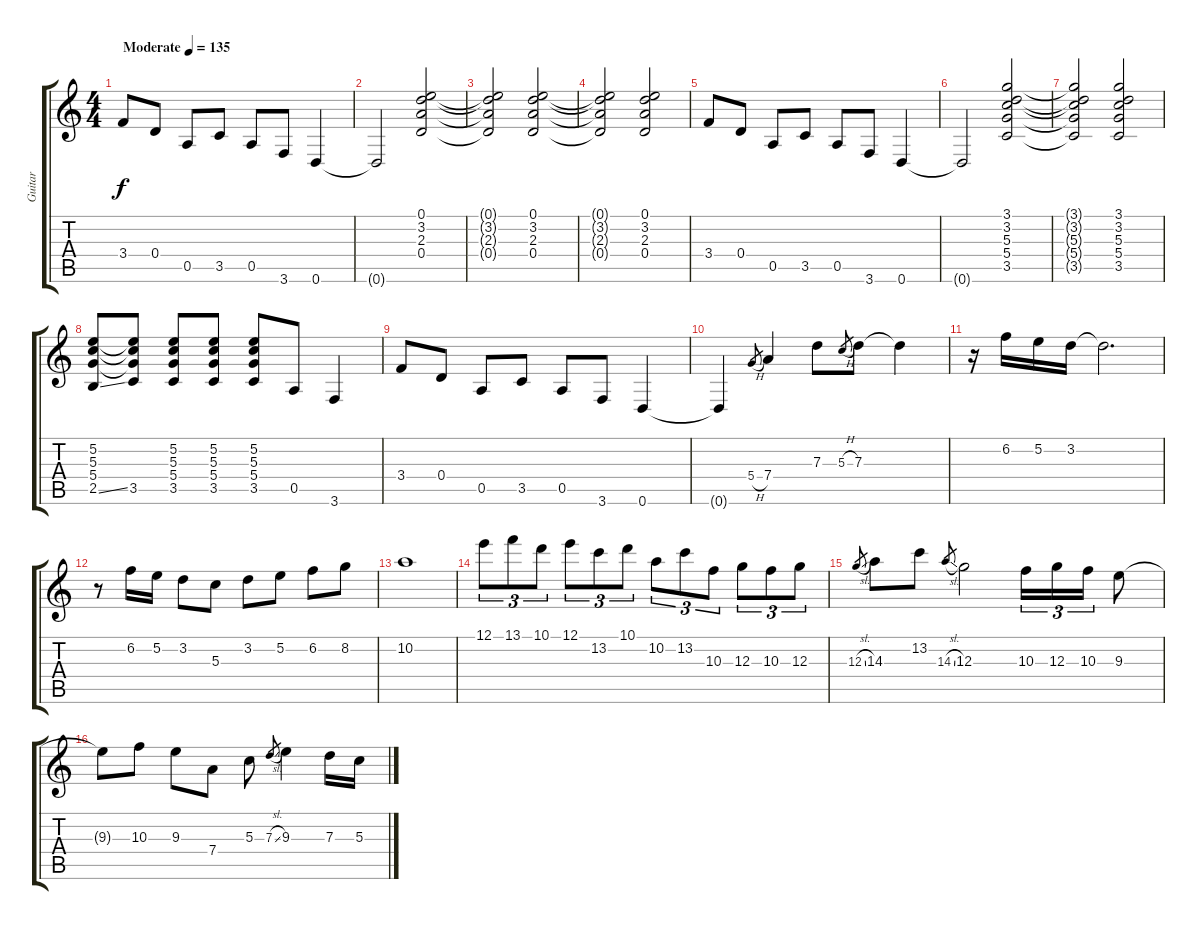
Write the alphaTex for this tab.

\track ("Guitar" "Guitar") {instrument acousticguitarsteel}
\staff {score tabs}
\tuning (E4 B3 G3 D3 A2 D2) {hide}
\ts (4 4)
\tempo (135 "Moderate")
\clef g2
\ks c
3.4.8{dy f instrument acousticguitarsteel} 0.4.8 0.5.8 3.5.8 0.5.8 3.6.8 0.6.4 |
0.6{t}.2 (0.1 3.2 2.3 0.4).2 |
(0.1{t} 3.2{t} 2.3{t} 0.4{t}).2 (0.1 3.2 2.3 0.4).2 |
(0.1{t} 3.2{t} 2.3{t} 0.4{t}).2 (0.1 3.2 2.3 0.4).2 |
3.4.8 0.4.8 0.5.8 3.5.8 0.5.8 3.6.8 0.6.4 |
0.6{t}.2 (3.1 3.2 5.3 5.4 3.5).2 |
(3.1{t} 3.2{t} 5.3{t} 5.4{t} 3.5{t}).2 (3.1 3.2 5.3 5.4 3.5).2 |
(5.2 5.3 5.4 2.5{ss}).8 (5.2{t} 5.3{t} 5.4{t} 3.5).8 (5.2 5.3 5.4 3.5).8 (5.2 5.3 5.4 3.5).8 (5.2 5.3 5.4 3.5).8 0.5.8 3.6.4 |
3.4.8 0.4.8 0.5.8 3.5.8 0.5.8 3.6.8 0.6.4 |
0.6{t}.4 5.4{h}.8{gr} 7.4.4 7.3.8 5.3{h}.8{gr} 7.3.8 7.3{t}.4 |
r.16 6.2.16 5.2.16 3.2.16 3.2{t}.2{d} |
r.8 6.2.16 5.2.16 3.2.8 5.3.8 3.2.8 5.2.8 6.2.8 8.2.8 |
10.2.1 |
12.1.8{tu (3 2)} 13.1.8{tu (3 2)} 10.1.8{tu (3 2)} 12.1.8{tu (3 2)} 13.2.8{tu (3 2)} 10.1.8{tu (3 2)} 10.2.8{tu (3 2)} 13.2.8{tu (3 2)} 10.3.8{tu (3 2)} 12.3.8{tu (3 2)} 10.3.8{tu (3 2)} 12.3.8{tu (3 2)} |
12.3{sl}.8{gr} 14.3.8 13.2.8 14.3{sl}.8{gr} 12.3.2 10.3.16{tu (3 2)} 12.3.16{tu (3 2)} 10.3.16{tu (3 2)} 9.3.8 |
9.3{t}.8 10.3.8 9.3.8 7.4.8 5.3.8 7.3{sl}.8{gr} 9.3.4 7.3.16 5.3.16
